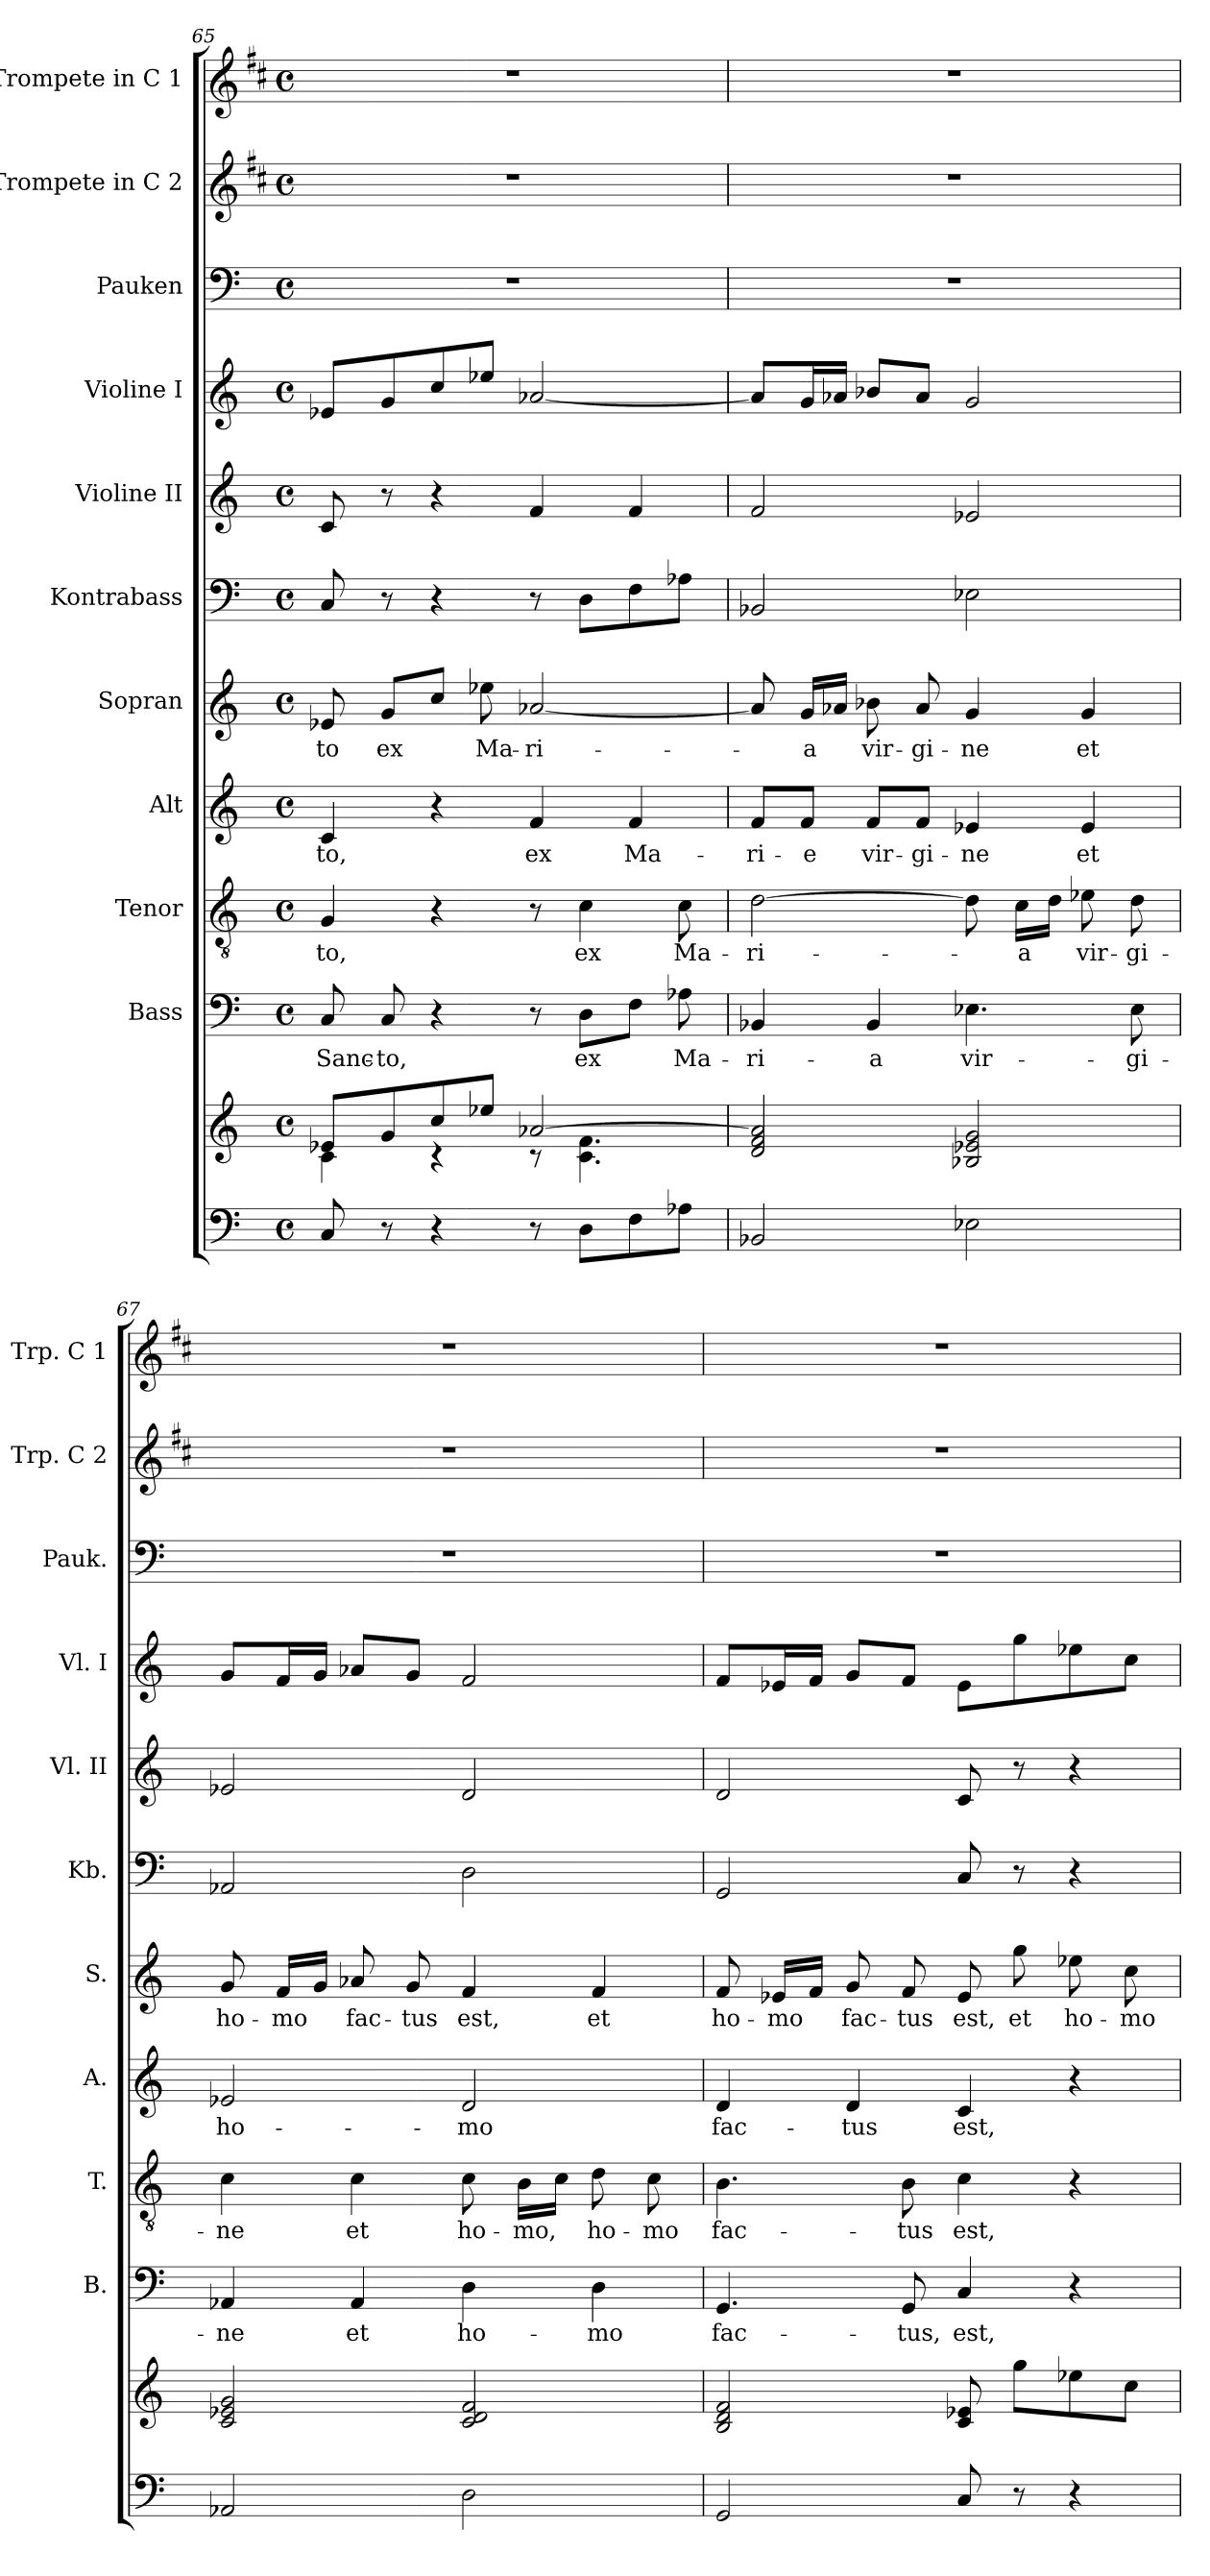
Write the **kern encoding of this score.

**kern	**kern	**kern	**text	**kern	**text	**kern	**text	**kern	**text	**kern	**kern	**kern	**kern	**kern	**kern
*part11	*part11	*part10	*part10	*part9	*part9	*part8	*part8	*part7	*part7	*part6	*part5	*part4	*part3	*part2	*part1
*staff12	*staff11	*staff10	*staff10	*staff9	*staff9	*staff8	*staff8	*staff7	*staff7	*staff6	*staff5	*staff4	*staff3	*staff2	*staff1
*	*	*I"Bass	*	*I"Tenor	*	*I"Alt	*	*I"Sopran	*	*I"Kontrabass	*I"Violine II	*I"Violine I	*I"Pauken	*I"Trompete in C 2	*I"Trompete in C 1
*	*	*I'B.	*	*I'T.	*	*I'A.	*	*I'S.	*	*I'Kb.	*I'Vl. II	*I'Vl. I	*I'Pauk.	*I'Trp. C 2	*I'Trp. C 1
*clefF4	*clefG2	*clefF4	*	*clefGv2	*	*clefG2	*	*clefG2	*	*clefF4	*clefG2	*clefG2	*clefF4	*clefG2	*clefG2
*	*	*	*	*	*	*	*	*	*	*ITrd7c12	*	*	*	*ITrd1c2	*ITrd1c2
*k[]	*k[]	*k[]	*	*k[]	*	*k[]	*	*k[]	*	*k[]	*k[]	*k[]	*k[]	*k[]	*k[]
*C:	*C:	*C:	*	*C:	*	*C:	*	*C:	*	*C:	*C:	*C:	*C:	*C:	*C:
*M4/4	*M4/4	*M4/4	*	*M4/4	*	*M4/4	*	*M4/4	*	*M4/4	*M4/4	*M4/4	*M4/4	*M4/4	*M4/4
*met(c)	*met(c)	*met(c)	*	*met(c)	*	*met(c)	*	*met(c)	*	*met(c)	*met(c)	*met(c)	*met(c)	*met(c)	*met(c)
=65	=65	=65	=65	=65	=65	=65	=65	=65	=65	=65	=65	=65	=65	=65	=65
*	*^	*	*	*	*	*	*	*	*	*	*	*	*	*	*
!	!	!	!	!LO:LY:b	!	!LO:LY:b	!	!LO:LY:b	!	!LO:LY:b	!	!	!	!	!	!
8C/	8e-X/L	4c\	8C/	Sanc-	4G/	-to,	4c/	-to,	8e-X/	-to	8CC/	8c/	8e-X/L	1r	1r	1r
!	!	!	!	!LO:LY:b	!	!	!	!	!	!LO:LY:b	!	!	!	!	!	!
8r	8g/	.	8C/	-to,	.	.	.	.	8g/L	ex	8r	8r	8g/	.	.	.
4r	8cc/	4rc	4r	.	4r	.	4r	.	8cc/J	.	4r	4r	8cc/	.	.	.
!	!	!	!	!	!	!	!	!	!	!LO:LY:b	!	!	!	!	!	!
.	8ee-X/J	.	.	.	.	.	.	.	8ee-X\	Ma-	.	.	8ee-X/J	.	.	.
!	!	!	!	!	!	!	!	!LO:LY:b	!	!LO:LY:b	!	!	!	!	!	!
8r	[>2a-X/	8rc	8r	.	8r	.	4f/	ex	[2a-X/	-ri-	8r	4f/	[2a-X/	.	.	.
!	!	!	!	!LO:LY:b	!	!LO:LY:b	!	!	!	!	!	!	!	!	!	!
8D\L	.	4.c\ 4.f\	8D\L	ex	4c\	ex	.	.	.	.	8DD\L	.	.	.	.	.
!	!	!	!	!	!	!	!	!LO:LY:b	!	!	!	!	!	!	!	!
8F\	.	.	8F\J	.	.	.	4f/	Ma-	.	.	8FF\	4f/	.	.	.	.
!	!	!	!	!LO:LY:b	!	!LO:LY:b	!	!	!	!	!	!	!	!	!	!
8A-X\J	.	.	8A-X\	Ma-	8c\	Ma-	.	.	.	.	8AA-X\J	.	.	.	.	.
*	*v	*v	*	*	*	*	*	*	*	*	*	*	*	*	*	*
=66	=66	=66	=66	=66	=66	=66	=66	=66	=66	=66	=66	=66	=66	=66	=66
!	!	!	!LO:LY:b	!	!LO:LY:b	!	!LO:LY:b	!	!	!	!	!	!	!	!
2BB-X/	2d/ 2f/ 2a-/]	4BB-X/	-ri-	[2d\	-ri-	8f/L	-ri-	8a-/]	.	2BBB-X/	2f/	8a-/L]	1r	1r	1r
!	!	!	!	!	!	!	!LO:LY:b	!	!LO:LY:b	!	!	!	!	!	!
.	.	.	.	.	.	8f/J	-e	16g/LL	-a	.	.	16g/L	.	.	.
.	.	.	.	.	.	.	.	16a-X/JJ	.	.	.	16a-X/JJ	.	.	.
!	!	!	!LO:LY:b	!	!	!	!LO:LY:b	!	!LO:LY:b	!	!	!	!	!	!
.	.	4BB-/	-a	.	.	8f/L	vir-	8b-X\	vir-	.	.	8b-X/L	.	.	.
!	!	!	!	!	!	!	!LO:LY:b	!	!LO:LY:b	!	!	!	!	!	!
.	.	.	.	.	.	8f/J	-gi-	8a-/	-gi-	.	.	8a-/J	.	.	.
!	!	!	!LO:LY:b	!	!	!	!LO:LY:b	!	!LO:LY:b	!	!	!	!	!	!
2E-X\	2B-X/ 2e-X/ 2g/	4.E-X\	vir-	8d\]	.	4e-X/	-ne	4g/	-ne	2EE-X\	2e-X/	2g/	.	.	.
!	!	!	!	!	!LO:LY:b	!	!	!	!	!	!	!	!	!	!
.	.	.	.	16c\LL	-a	.	.	.	.	.	.	.	.	.	.
.	.	.	.	16d\JJ	.	.	.	.	.	.	.	.	.	.	.
!	!	!	!	!	!LO:LY:b	!	!LO:LY:b	!	!LO:LY:b	!	!	!	!	!	!
.	.	.	.	8e-X\	vir-	4e-/	et	4g/	et	.	.	.	.	.	.
!	!	!	!LO:LY:b	!	!LO:LY:b	!	!	!	!	!	!	!	!	!	!
.	.	8E-\	-gi-	8d\	-gi-	.	.	.	.	.	.	.	.	.	.
!!LO:PB:g=z
=67	=67	=67	=67	=67	=67	=67	=67	=67	=67	=67	=67	=67	=67	=67	=67
!	!	!	!LO:LY:b	!	!LO:LY:b	!	!LO:LY:b	!	!LO:LY:b	!	!	!	!	!	!
2AA-X/	2c/ 2e-X/ 2g/	4AA-X/	-ne	4c\	-ne	2e-X/	ho-	8g/	ho-	2AAA-X/	2e-X/	8g/L	1r	1r	1r
!	!	!	!	!	!	!	!	!	!LO:LY:b	!	!	!	!	!	!
.	.	.	.	.	.	.	.	16f/LL	-mo	.	.	16f/L	.	.	.
.	.	.	.	.	.	.	.	16g/JJ	.	.	.	16g/JJ	.	.	.
!	!	!	!LO:LY:b	!	!LO:LY:b	!	!	!	!LO:LY:b	!	!	!	!	!	!
.	.	4AA-/	et	4c\	et	.	.	8a-X/	fac-	.	.	8a-X/L	.	.	.
!	!	!	!	!	!	!	!	!	!LO:LY:b	!	!	!	!	!	!
.	.	.	.	.	.	.	.	8g/	-tus	.	.	8g/J	.	.	.
!	!	!	!LO:LY:b	!	!LO:LY:b	!	!LO:LY:b	!	!LO:LY:b	!	!	!	!	!	!
2D\	2c/ 2d/ 2f/	4D\	ho-	8c\	ho-	2d/	-mo	4f/	est,	2DD\	2d/	2f/	.	.	.
!	!	!	!	!	!LO:LY:b	!	!	!	!	!	!	!	!	!	!
.	.	.	.	16B\LL	-mo,	.	.	.	.	.	.	.	.	.	.
.	.	.	.	16c\JJ	.	.	.	.	.	.	.	.	.	.	.
!	!	!	!LO:LY:b	!	!LO:LY:b	!	!	!	!LO:LY:b	!	!	!	!	!	!
.	.	4D\	-mo	8d\	ho-	.	.	4f/	et	.	.	.	.	.	.
!	!	!	!	!	!LO:LY:b	!	!	!	!	!	!	!	!	!	!
.	.	.	.	8c\	-mo	.	.	.	.	.	.	.	.	.	.
=68	=68	=68	=68	=68	=68	=68	=68	=68	=68	=68	=68	=68	=68	=68	=68
!	!	!	!LO:LY:b	!	!LO:LY:b	!	!LO:LY:b	!	!LO:LY:b	!	!	!	!	!	!
2GG/	2B/ 2d/ 2f/	4.GG/	fac-	4.B\	fac-	4d/	fac-	8f/	ho-	2GGG/	2d/	8f/L	1r	1r	1r
!	!	!	!	!	!	!	!	!	!LO:LY:b	!	!	!	!	!	!
.	.	.	.	.	.	.	.	16e-X/LL	-mo	.	.	16e-X/L	.	.	.
.	.	.	.	.	.	.	.	16f/JJ	.	.	.	16f/JJ	.	.	.
!	!	!	!	!	!	!	!LO:LY:b	!	!LO:LY:b	!	!	!	!	!	!
.	.	.	.	.	.	4d/	-tus	8g/	fac-	.	.	8g/L	.	.	.
!	!	!	!LO:LY:b	!	!LO:LY:b	!	!	!	!LO:LY:b	!	!	!	!	!	!
.	.	8GG/	-tus,	8B\	-tus	.	.	8f/	-tus	.	.	8f/J	.	.	.
!	!	!	!LO:LY:b	!	!LO:LY:b	!	!LO:LY:b	!	!LO:LY:b	!	!	!	!	!	!
8C/	8c/ 8e-X/	4C/	est,	4c\	est,	4c/	est,	8e-/	est,	8CC/	8c/	8e-\L	.	.	.
!	!	!	!	!	!	!	!	!	!LO:LY:b	!	!	!	!	!	!
8r	8gg\L	.	.	.	.	.	.	8gg\	et	8r	8r	8gg\	.	.	.
!	!	!	!	!	!	!	!	!	!LO:LY:b	!	!	!	!	!	!
4r	8ee-X\	4r	.	4r	.	4r	.	8ee-X\	ho-	4r	4r	8ee-X\	.	.	.
!	!	!	!	!	!	!	!	!	!LO:LY:b	!	!	!	!	!	!
.	8cc\J	.	.	.	.	.	.	8cc\	-mo	.	.	8cc\J	.	.	.
=	=	=	=	=	=	=	=	=	=	=	=	=	=	=	=
*-	*-	*-	*-	*-	*-	*-	*-	*-	*-	*-	*-	*-	*-	*-	*-
